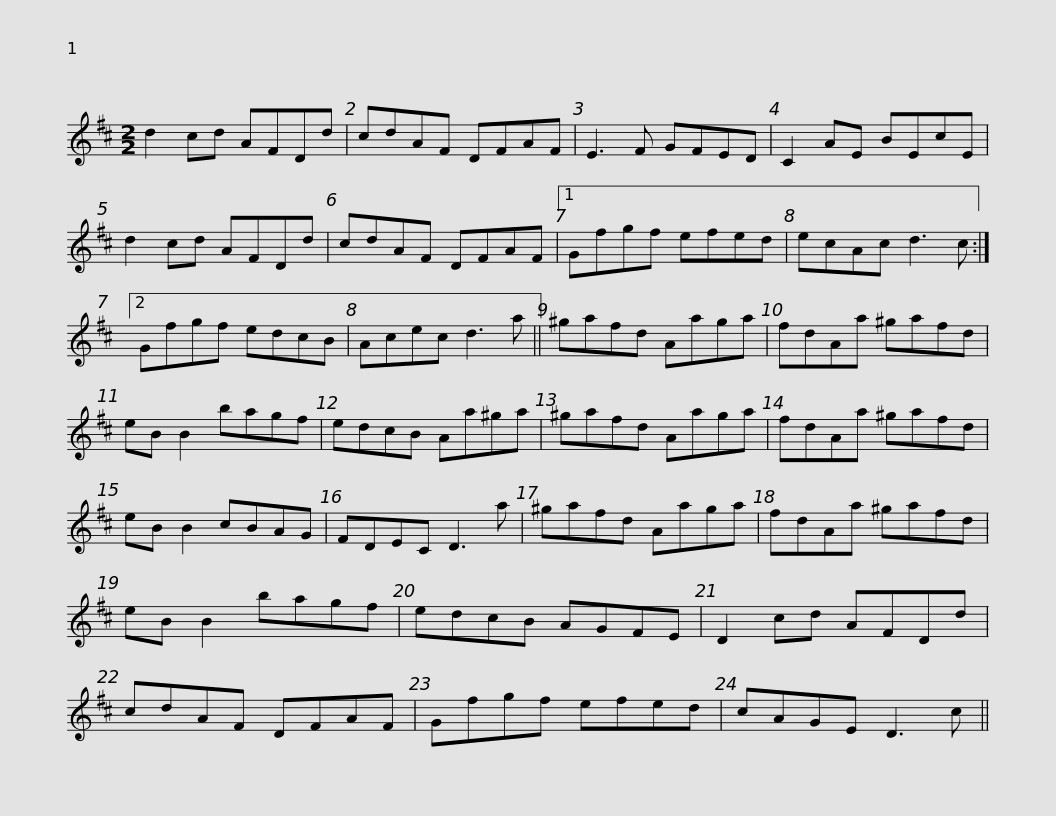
X:1
L:1/8
M:2/2
I:linebreak $
K:D
V:1 treble
V:1
 d2 cd AFDd | cdAF DFAF | E3 F GFED | C2 AE BEcE | d2 cd AFDd | %5
 cdAF DFAF |1$ Gfgf efed | ecAc d3 c :|2 Gfgf edcB | Acec d3 a || %10
 ^gafd Aaga |$ fdAa ^gafd | eB B2 bagf | edcB Aa^ga | ^gafd Aaga | %15
 fdAa ^gafd |$ eB B2 cBAG | FDEC D3 a | ^gafd Aaga | fdAa ^gafd | %20
 eB B2 bagf |$ edcB AGFE | D2 cd AFDd | cdAF DFAF | Gfgf efed | %25
 cAGE D3 c || %26
